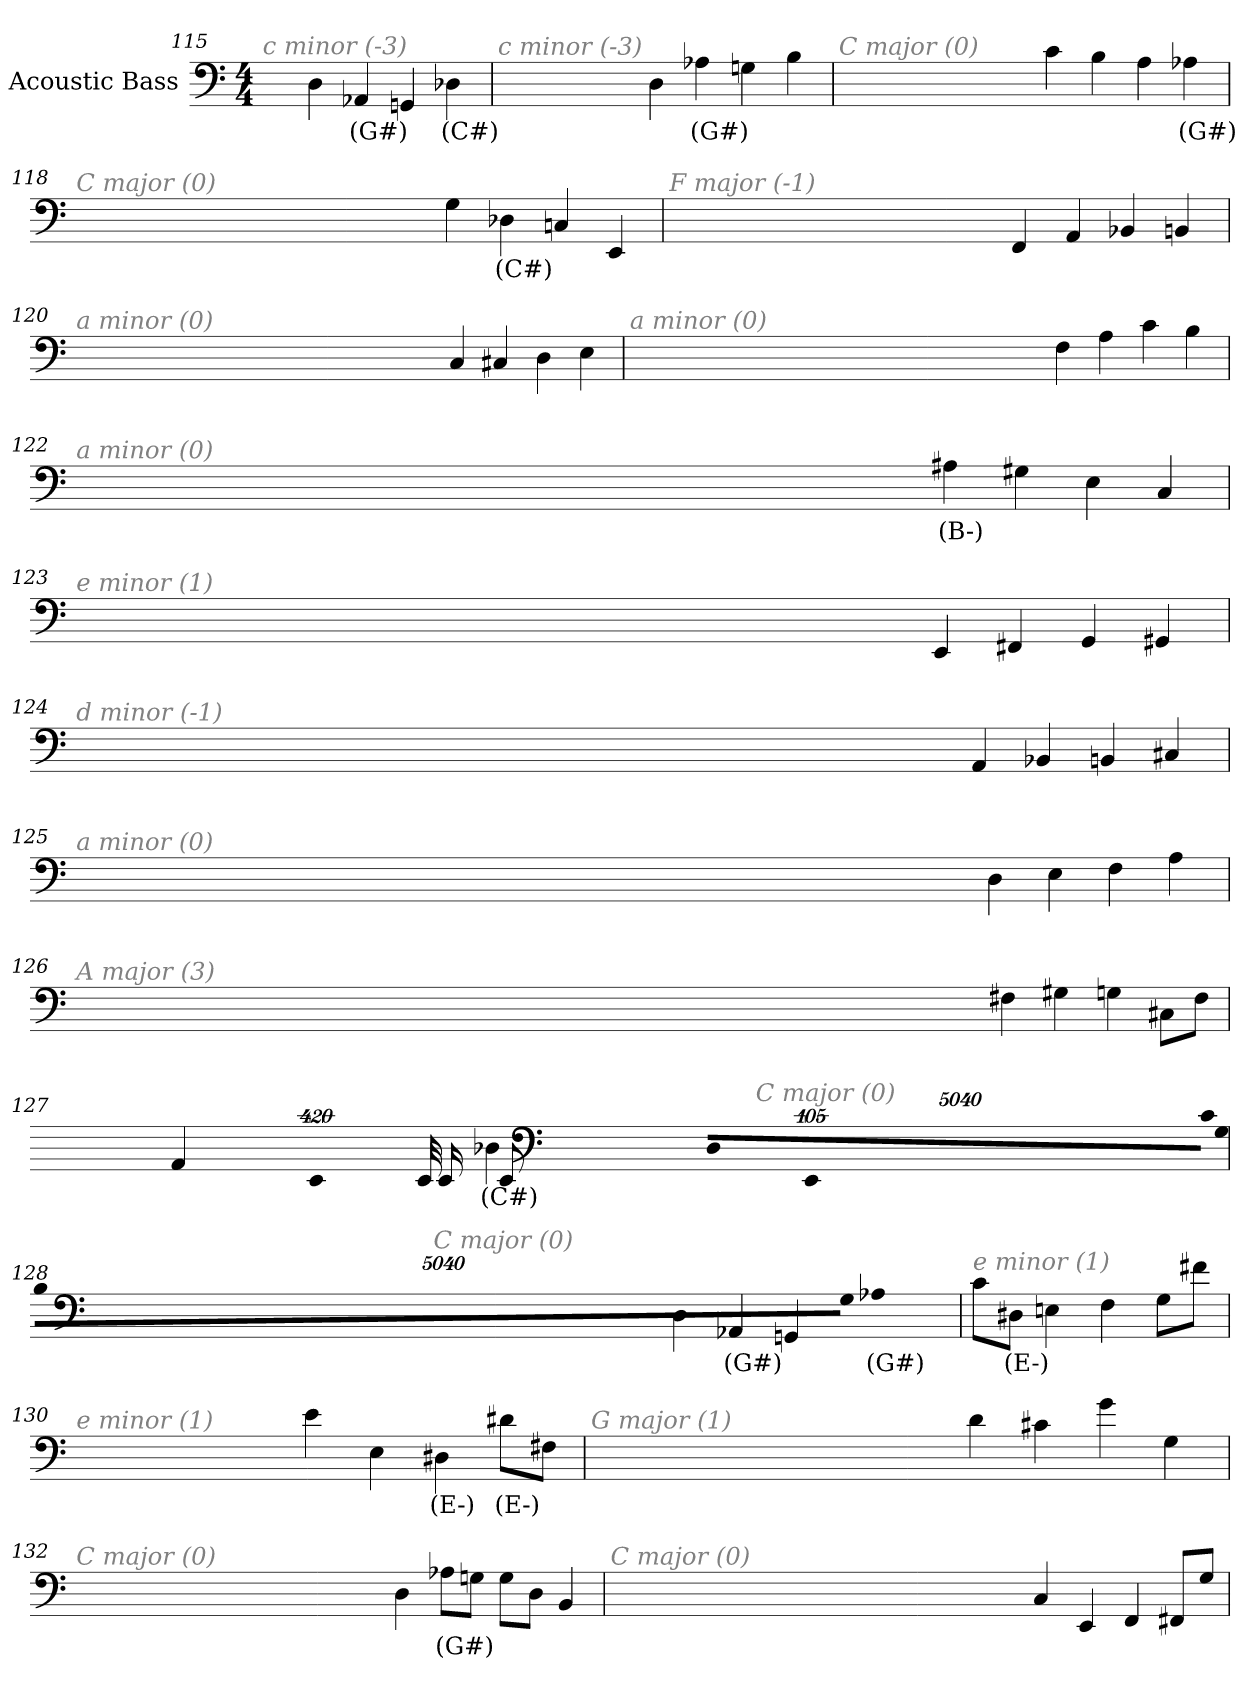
**kern	**text
*part1	*part1
*staff1	*staff1
*I"Acoustic Bass	*
*clefF4	*
*ITrd7c12	*
*k[]	*
*C:	*
*M4/4	*
=115	=115
!LO:TX:i:color=#808080:t=c minor (-3)	!
4DD	.
4AAA-Xi	(G#)
4GGGn	.
4DD-Xi	(C#)
=116	=116
!LO:TX:i:color=#808080:t=c minor (-3)	!
4DD	.
4AA-Xi	(G#)
4GGn	.
4BB	.
=117	=117
!LO:TX:i:color=#808080:t=C major (0)	!
4C	.
4BB	.
4AA	.
4AA-Xi	(G#)
=118	=118
!LO:TX:i:color=#808080:t=C major (0)	!
4GG	.
4DD-Xi	(C#)
4CCn	.
4EEE	.
=119	=119
!LO:TX:i:color=#808080:t=F major (-1)	!
4FFF	.
4AAA	.
4BBB-X	.
4BBBn	.
=120	=120
!LO:TX:i:color=#808080:t=a minor (0)	!
4CC	.
4CC#X	.
4DD	.
4EE	.
=121	=121
!LO:TX:i:color=#808080:t=a minor (0)	!
4FF	.
4AA	.
4C	.
4BB	.
=122	=122
!LO:TX:i:color=#808080:t=a minor (0)	!
4AA#Xj	(B-)
4GG#X	.
4EE	.
4CC	.
=123	=123
!LO:TX:i:color=#808080:t=e minor (1)	!
4EEE	.
4FFF#X	.
4GGG	.
4GGG#X	.
=124	=124
!LO:TX:i:color=#808080:t=d minor (-1)	!
4AAA	.
4BBB-X	.
4BBBn	.
4CC#X	.
=125	=125
!LO:TX:i:color=#808080:t=a minor (0)	!
4DD	.
4EE	.
4FF	.
4AA	.
=126	=126
!LO:TX:i:color=#808080:t=A major (3)	!
4FF#X	.
4GG#X	.
4GGn	.
8CC#XL	.
8FF#J	.
=127	=127
!LO:TX:i:color=#808080:t=C major (0)	!
!LO:N:vis=8	!
40320%3347CL	.
!LO:N:vis=8	!
40320%3347GG	.
!LO:N:vis=8	!
40320%3347DDJ	.
!LO:N:vis=1024	!
[13440%13EEE	.
8EEE_	.
16EEE_	.
32EEE_	.
!LO:N:vis=1024%31	!
13440%407EEE]	.
4AAA	.
4DD-Xi	(C#)
=128	=128
!LO:TX:i:color=#808080:t=C major (0)	!
4DD	.
4AAA-Xi	(G#)
4GGGn	.
!LO:N:vis=8	!
40320%3347GGL	.
!LO:N:vis=8	!
40320%3347AA-Xi	(G#)
!LO:N:vis=8	!
40320%3347BBJ	.
=129	=129
!LO:TX:i:color=#808080:t=e minor (1)	!
8CL	.
8DD#XiJ	(E-)
4EEn	.
4FF	.
8GGL	.
8F#XJ	.
=130	=130
!LO:TX:i:color=#808080:t=e minor (1)	!
4E	.
4EE	.
4DD#Xi	(E-)
8D#XiL	(E-)
8FF#XJ	.
=131	=131
!LO:TX:i:color=#808080:t=G major (1)	!
4D	.
4C#X	.
4G	.
4GG	.
=132	=132
!LO:TX:i:color=#808080:t=C major (0)	!
4DD	.
8AA-XiL	(G#)
8GGnJ	.
8GGL	.
8DDJ	.
4BBB	.
=133	=133
!LO:TX:i:color=#808080:t=C major (0)	!
4CC	.
4EEE	.
4FFF	.
8FFF#XL	.
8GGJ	.
=	=
*-	*-
